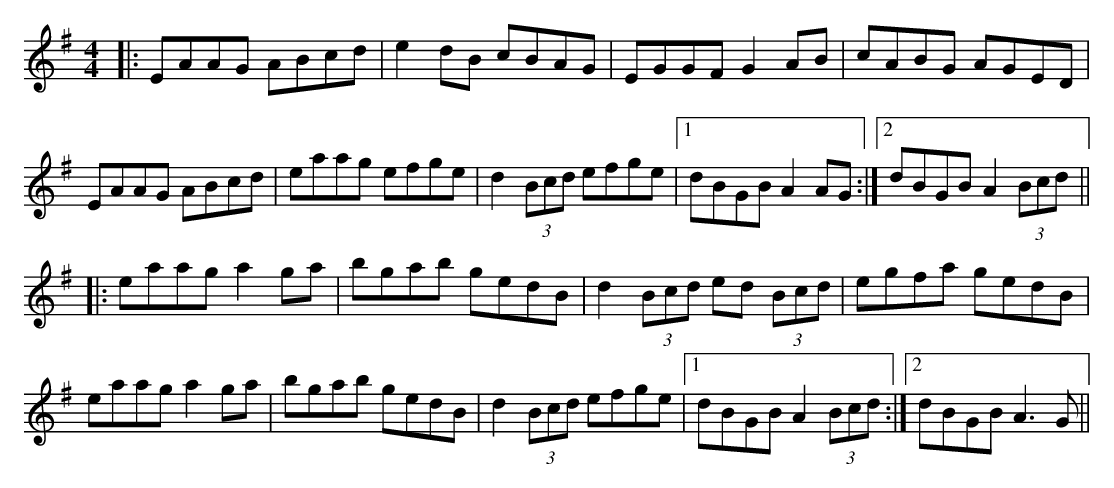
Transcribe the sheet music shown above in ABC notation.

X:1
M:4/4
K:Ador
|:EAAG ABcd|e2dB cBAG|EGGF G2AB|cABG AGED|
EAAG ABcd|eaag efge|d2 (3Bcd efge|1 dBGB A2AG:|2 dBGB A2 (3Bcd||
|:eaag a2ga|bgab gedB|d2 (3Bcd ed (3Bcd|egfa gedB|
eaag a2ga|bgab gedB|d2 (3Bcd efge|1 dBGB A2 (3Bcd:|2 dBGB A3G||
